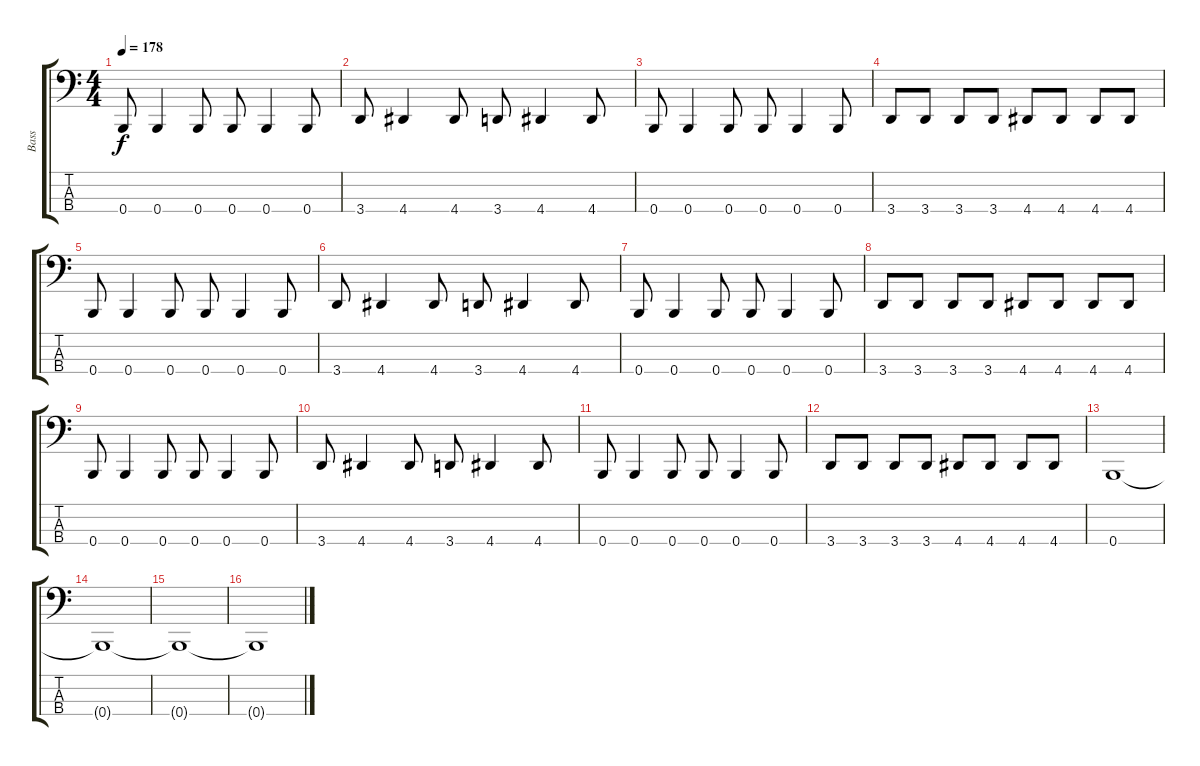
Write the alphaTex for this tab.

\track ("Bass" "Bass") {instrument electricbasspick}
\staff {score tabs}
\tuning (E2 B1 Gb1 B0) {hide}
\ts (4 4)
\tempo 178
\clef f4
\ks c
0.4.8{dy f} 0.4.4 0.4.8 0.4.8 0.4.4 0.4.8 |
3.4.8 4.4.4 4.4.8 3.4.8 4.4.4 4.4.8 |
0.4.8 0.4.4 0.4.8 0.4.8 0.4.4 0.4.8 |
3.4.8 3.4.8 3.4.8 3.4.8 4.4.8 4.4.8 4.4.8 4.4.8 |
0.4.8 0.4.4 0.4.8 0.4.8 0.4.4 0.4.8 |
3.4.8 4.4.4 4.4.8 3.4.8 4.4.4 4.4.8 |
0.4.8 0.4.4 0.4.8 0.4.8 0.4.4 0.4.8 |
3.4.8 3.4.8 3.4.8 3.4.8 4.4.8 4.4.8 4.4.8 4.4.8 |
0.4.8 0.4.4 0.4.8 0.4.8 0.4.4 0.4.8 |
3.4.8 4.4.4 4.4.8 3.4.8 4.4.4 4.4.8 |
0.4.8 0.4.4 0.4.8 0.4.8 0.4.4 0.4.8 |
3.4.8 3.4.8 3.4.8 3.4.8 4.4.8 4.4.8 4.4.8 4.4.8 |
0.4.1 |
0.4{t}.1 |
0.4{t}.1 |
0.4{t}.1
